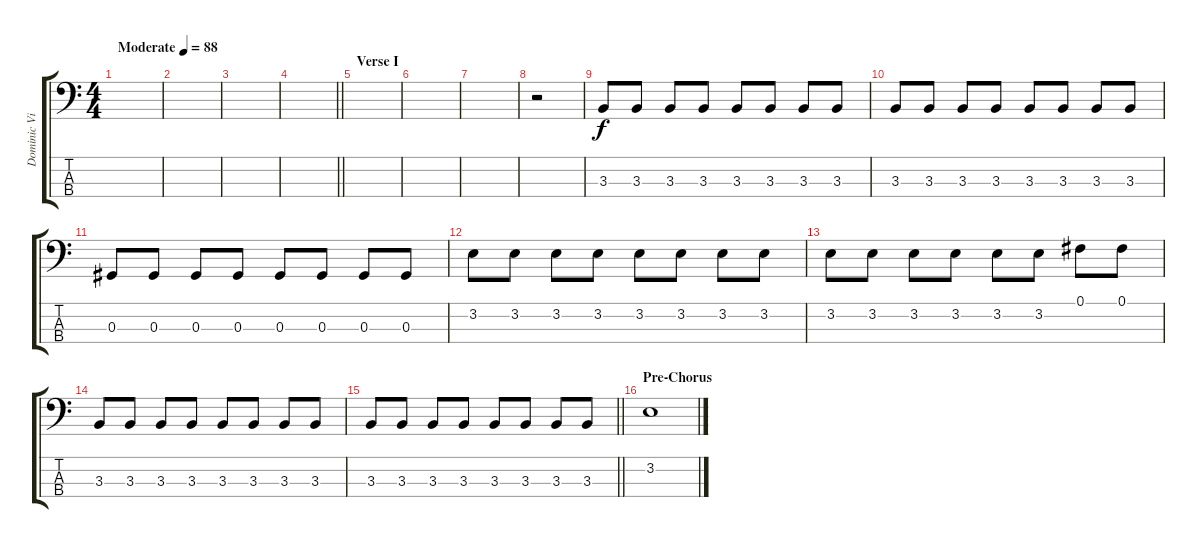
\track ("Dominic Viola" "Dominic Vi") {instrument electricbassfinger}
\staff {score tabs}
\tuning (Gb2 Db2 Ab1 Eb1) {hide}
\ts (4 4)
\tempo (88 "Moderate")
\clef f4
\ks c
|
|
|
\barLineRight lightlight
|
\section ("" "Verse I")
|
|
|
r.2 |
3.3.8 3.3.8 3.3.8 3.3.8 3.3.8 3.3.8 3.3.8 3.3.8 |
3.3.8 3.3.8 3.3.8 3.3.8 3.3.8 3.3.8 3.3.8 3.3.8 |
0.3.8 0.3.8 0.3.8 0.3.8 0.3.8 0.3.8 0.3.8 0.3.8 |
3.2.8 3.2.8 3.2.8 3.2.8 3.2.8 3.2.8 3.2.8 3.2.8 |
3.2.8 3.2.8 3.2.8 3.2.8 3.2.8 3.2.8 0.1.8 0.1.8 |
3.3.8 3.3.8 3.3.8 3.3.8 3.3.8 3.3.8 3.3.8 3.3.8 |
\barLineRight lightlight
3.3.8 3.3.8 3.3.8 3.3.8 3.3.8 3.3.8 3.3.8 3.3.8 |
\section ("" "Pre-Chorus")
3.2.1
